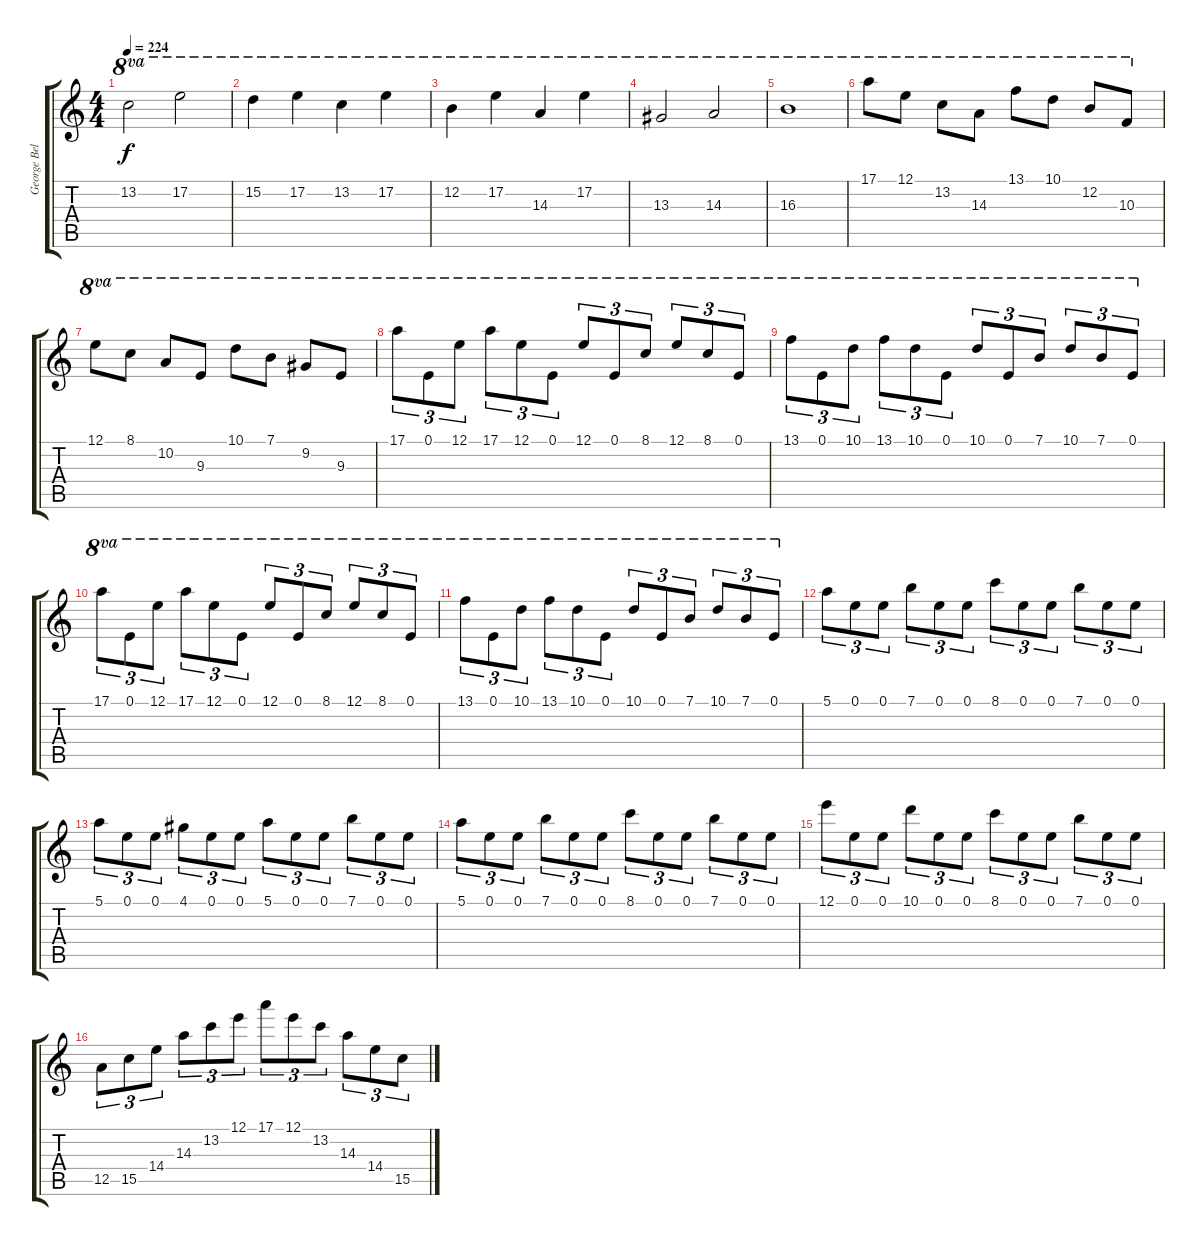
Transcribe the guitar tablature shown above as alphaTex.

\track ("George Bellas" "George Bel") {instrument acousticguitarsteel}
\staff {score tabs}
\tuning (E4 B3 G3 D3 A2 E2) {hide}
\ts (4 4)
\tempo 224
\clef g2
\ks c
13.2.2{ot 8va dy f} 17.2.2{ot 8va} |
15.2.4{ot 8va} 17.2.4{ot 8va} 13.2.4{ot 8va} 17.2.4{ot 8va} |
12.2.4{ot 8va} 17.2.4{ot 8va} 14.3.4{ot 8va} 17.2.4{ot 8va} |
13.3.2{ot 8va} 14.3.2{ot 8va} |
16.3.1{ot 8va} |
17.1.8{ot 8va} 12.1.8{ot 8va} 13.2.8{ot 8va} 14.3.8{ot 8va} 13.1.8{ot 8va} 10.1.8{ot 8va} 12.2.8{ot 8va} 10.3.8{ot 8va} |
12.1.8{ot 8va} 8.1.8{ot 8va} 10.2.8{ot 8va} 9.3.8{ot 8va} 10.1.8{ot 8va} 7.1.8{ot 8va} 9.2.8{ot 8va} 9.3.8{ot 8va} |
17.1.8{tu (3 2) ot 8va} 0.1.8{tu (3 2) ot 8va} 12.1.8{tu (3 2) ot 8va} 17.1.8{tu (3 2) ot 8va} 12.1.8{tu (3 2) ot 8va} 0.1.8{tu (3 2) ot 8va} 12.1.8{tu (3 2) ot 8va} 0.1.8{tu (3 2) ot 8va} 8.1.8{tu (3 2) ot 8va} 12.1.8{tu (3 2) ot 8va} 8.1.8{tu (3 2) ot 8va} 0.1.8{tu (3 2) ot 8va} |
13.1.8{tu (3 2) ot 8va} 0.1.8{tu (3 2) ot 8va} 10.1.8{tu (3 2) ot 8va} 13.1.8{tu (3 2) ot 8va} 10.1.8{tu (3 2) ot 8va} 0.1.8{tu (3 2) ot 8va} 10.1.8{tu (3 2) ot 8va} 0.1.8{tu (3 2) ot 8va} 7.1.8{tu (3 2) ot 8va} 10.1.8{tu (3 2) ot 8va} 7.1.8{tu (3 2) ot 8va} 0.1.8{tu (3 2) ot 8va} |
17.1.8{tu (3 2) ot 8va} 0.1.8{tu (3 2) ot 8va} 12.1.8{tu (3 2) ot 8va} 17.1.8{tu (3 2) ot 8va} 12.1.8{tu (3 2) ot 8va} 0.1.8{tu (3 2) ot 8va} 12.1.8{tu (3 2) ot 8va} 0.1.8{tu (3 2) ot 8va} 8.1.8{tu (3 2) ot 8va} 12.1.8{tu (3 2) ot 8va} 8.1.8{tu (3 2) ot 8va} 0.1.8{tu (3 2) ot 8va} |
13.1.8{tu (3 2) ot 8va} 0.1.8{tu (3 2) ot 8va} 10.1.8{tu (3 2) ot 8va} 13.1.8{tu (3 2) ot 8va} 10.1.8{tu (3 2) ot 8va} 0.1.8{tu (3 2) ot 8va} 10.1.8{tu (3 2) ot 8va} 0.1.8{tu (3 2) ot 8va} 7.1.8{tu (3 2) ot 8va} 10.1.8{tu (3 2) ot 8va} 7.1.8{tu (3 2) ot 8va} 0.1.8{tu (3 2) ot 8va} |
5.1.8{tu (3 2)} 0.1.8{tu (3 2)} 0.1.8{tu (3 2)} 7.1.8{tu (3 2)} 0.1.8{tu (3 2)} 0.1.8{tu (3 2)} 8.1.8{tu (3 2)} 0.1.8{tu (3 2)} 0.1.8{tu (3 2)} 7.1.8{tu (3 2)} 0.1.8{tu (3 2)} 0.1.8{tu (3 2)} |
5.1.8{tu (3 2)} 0.1.8{tu (3 2)} 0.1.8{tu (3 2)} 4.1.8{tu (3 2)} 0.1.8{tu (3 2)} 0.1.8{tu (3 2)} 5.1.8{tu (3 2)} 0.1.8{tu (3 2)} 0.1.8{tu (3 2)} 7.1.8{tu (3 2)} 0.1.8{tu (3 2)} 0.1.8{tu (3 2)} |
5.1.8{tu (3 2)} 0.1.8{tu (3 2)} 0.1.8{tu (3 2)} 7.1.8{tu (3 2)} 0.1.8{tu (3 2)} 0.1.8{tu (3 2)} 8.1.8{tu (3 2)} 0.1.8{tu (3 2)} 0.1.8{tu (3 2)} 7.1.8{tu (3 2)} 0.1.8{tu (3 2)} 0.1.8{tu (3 2)} |
12.1.8{tu (3 2)} 0.1.8{tu (3 2)} 0.1.8{tu (3 2)} 10.1.8{tu (3 2)} 0.1.8{tu (3 2)} 0.1.8{tu (3 2)} 8.1.8{tu (3 2)} 0.1.8{tu (3 2)} 0.1.8{tu (3 2)} 7.1.8{tu (3 2)} 0.1.8{tu (3 2)} 0.1.8{tu (3 2)} |
12.5.8{tu (3 2)} 15.5.8{tu (3 2)} 14.4.8{tu (3 2)} 14.3.8{tu (3 2)} 13.2.8{tu (3 2)} 12.1.8{tu (3 2)} 17.1.8{tu (3 2)} 12.1.8{tu (3 2)} 13.2.8{tu (3 2)} 14.3.8{tu (3 2)} 14.4.8{tu (3 2)} 15.5.8{tu (3 2)}
